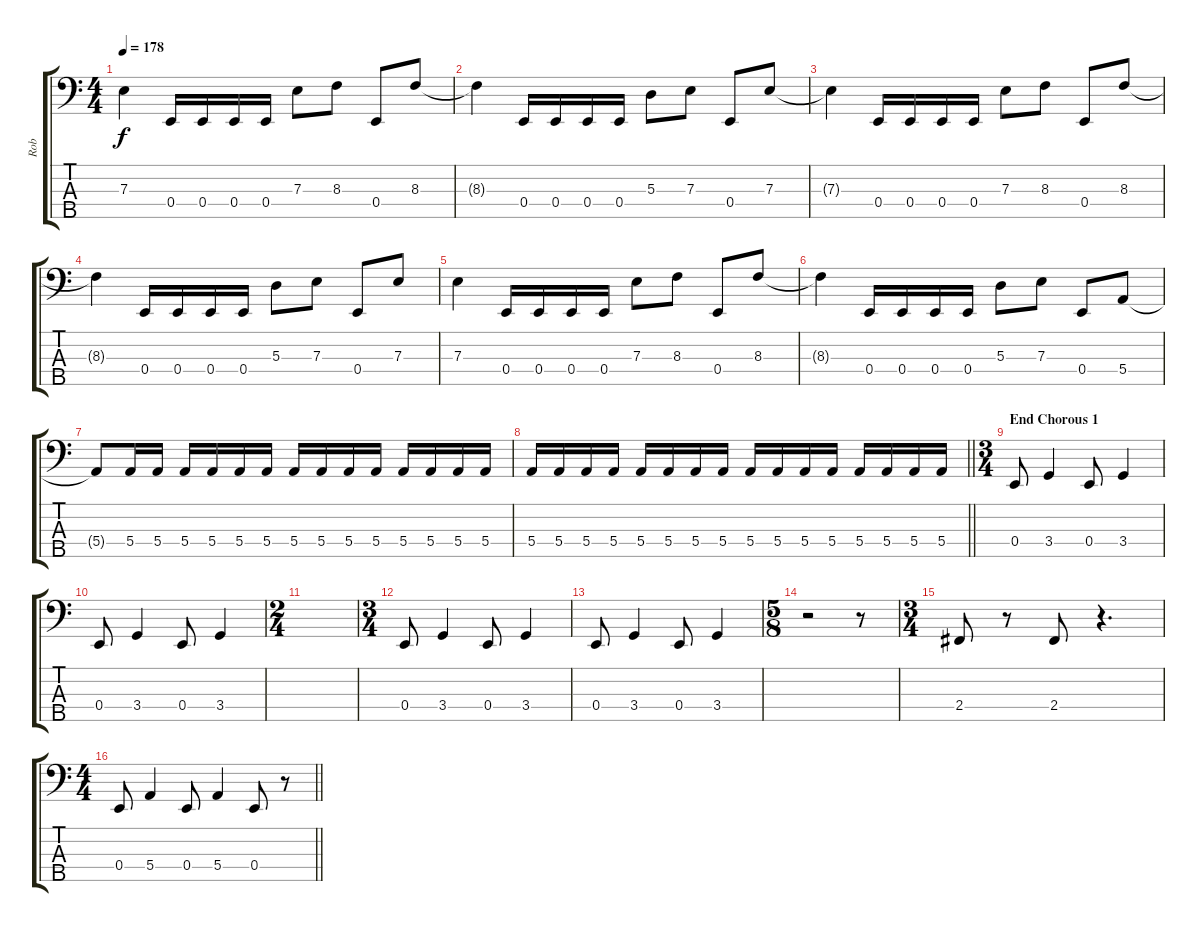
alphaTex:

\track ("Rob" "Rob") {instrument electricbassfinger}
\staff {score tabs}
\tuning (G2 D2 A1 E1 B0) {hide}
\ts (4 4)
\tempo 178
\clef f4
\ks c
7.3.4{dy f} 0.4.16 0.4.16 0.4.16 0.4.16 7.3.8 8.3.8 0.4.8 8.3.8 |
8.3{t}.4 0.4.16 0.4.16 0.4.16 0.4.16 5.3.8 7.3.8 0.4.8 7.3.8 |
7.3{t}.4 0.4.16 0.4.16 0.4.16 0.4.16 7.3.8 8.3.8 0.4.8 8.3.8 |
8.3{t}.4 0.4.16 0.4.16 0.4.16 0.4.16 5.3.8 7.3.8 0.4.8 7.3.8 |
7.3.4 0.4.16 0.4.16 0.4.16 0.4.16 7.3.8 8.3.8 0.4.8 8.3.8 |
8.3{t}.4 0.4.16 0.4.16 0.4.16 0.4.16 5.3.8 7.3.8 0.4.8 5.4.8 |
5.4{t}.8 5.4.16 5.4.16 5.4.16 5.4.16 5.4.16 5.4.16 5.4.16 5.4.16 5.4.16 5.4.16 5.4.16 5.4.16 5.4.16 5.4.16 |
\barLineRight lightlight
5.4.16 5.4.16 5.4.16 5.4.16 5.4.16 5.4.16 5.4.16 5.4.16 5.4.16 5.4.16 5.4.16 5.4.16 5.4.16 5.4.16 5.4.16 5.4.16 |
\ts (3 4)
\section ("" "End Chorous 1")
0.4.8 3.4.4 0.4.8 3.4.4 |
0.4.8 3.4.4 0.4.8 3.4.4 |
\ts (2 4)
|
\ts (3 4)
0.4.8 3.4.4 0.4.8 3.4.4 |
0.4.8 3.4.4 0.4.8 3.4.4 |
\ts (5 8)
r.2 r.8 |
\ts (3 4)
2.4.8 r.8 2.4.8 r.4{d} |
\ts (4 4)
\barLineRight lightlight
0.4.8 5.4.4 0.4.8 5.4.4 0.4.8 r.8
